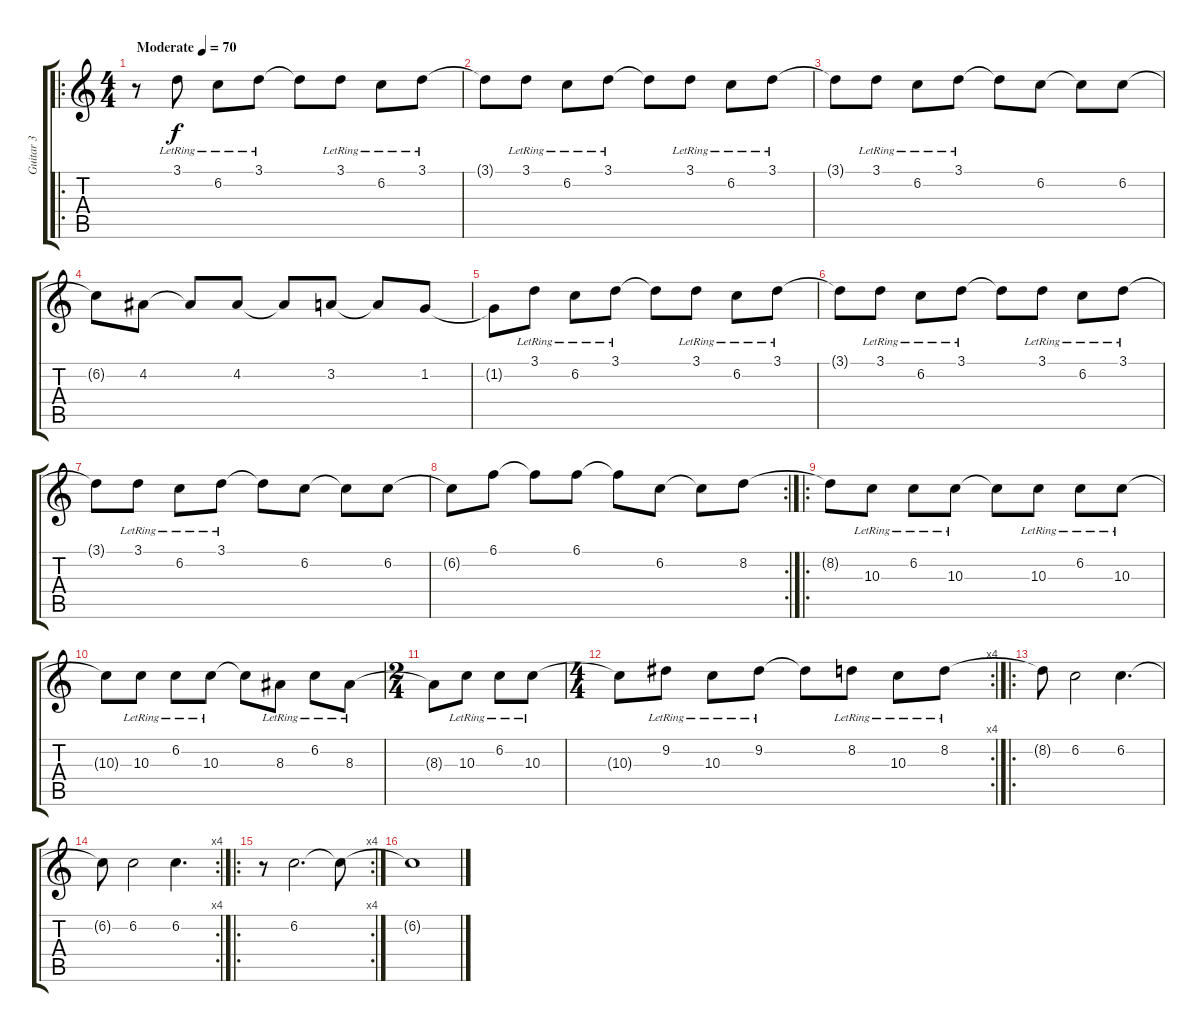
\track ("Guitar 3" "Guitar 3") {instrument electricguitarjazz bank 22}
\staff {score tabs}
\tuning (B3 Gb3 D3 A2 E2 B1) {hide}
\ro
\ts (4 4)
\tempo (70 "Moderate")
\clef g2
\ks c
r.8{dy f instrument electricguitarjazz} 3.1{lr}.8 6.2{lr}.8 3.1{lr}.8 3.1{t}.8 3.1{lr}.8 6.2{lr}.8 3.1{lr}.8 |
3.1{t}.8 3.1{lr}.8 6.2{lr}.8 3.1{lr}.8 3.1{t}.8 3.1{lr}.8 6.2{lr}.8 3.1{lr}.8 |
3.1{t}.8 3.1{lr}.8 6.2{lr}.8 3.1{lr}.8 3.1{t}.8 6.2.8 6.2{t}.8 6.2.8 |
6.2{t}.8 4.2.8 4.2{t}.8 4.2.8 4.2{t}.8 3.2.8 3.2{t}.8 1.2.8 |
1.2{t}.8 3.1{lr}.8 6.2{lr}.8 3.1{lr}.8 3.1{t}.8 3.1{lr}.8 6.2{lr}.8 3.1{lr}.8 |
3.1{t}.8 3.1{lr}.8 6.2{lr}.8 3.1{lr}.8 3.1{t}.8 3.1{lr}.8 6.2{lr}.8 3.1{lr}.8 |
3.1{t}.8 3.1{lr}.8 6.2{lr}.8 3.1{lr}.8 3.1{t}.8 6.2.8 6.2{t}.8 6.2.8 |
\rc 2
6.2{t}.8 6.1.8 6.1{t}.8 6.1.8 6.1{t}.8 6.2.8 6.2{t}.8 8.2.8 |
\ro
8.2{t}.8 10.3{lr}.8 6.2{lr}.8 10.3{lr}.8 10.3{t}.8 10.3{lr}.8 6.2{lr}.8 10.3{lr}.8 |
10.3{t}.8 10.3{lr}.8 6.2{lr}.8 10.3{lr}.8 10.3{t}.8 8.3{lr}.8 6.2{lr}.8 8.3{lr}.8 |
\ts (2 4)
8.3{t}.8 10.3{lr}.8 6.2{lr}.8 10.3{lr}.8 |
\rc 4
\ts (4 4)
10.3{t}.8 9.2{lr}.8 10.3{lr}.8 9.2{lr}.8 9.2{t}.8 8.2{lr}.8 10.3{lr}.8 8.2{lr}.8 |
\ro
8.2{t}.8 6.2.2 6.2.4{d} |
\rc 4
6.2{t}.8 6.2.2 6.2.4{d} |
\ro
\rc 4
r.8 6.2.2{d} 6.2{t}.8 |
6.2{t}.1
